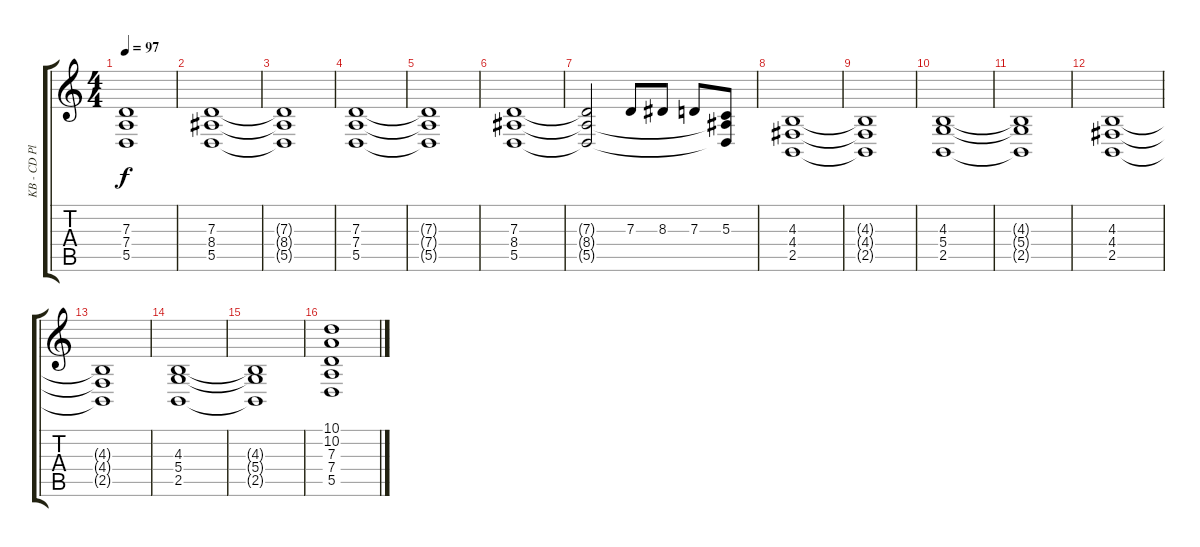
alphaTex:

\track ("KB - CD Player" "KB - CD Pl") {instrument synthstrings1}
\staff {score tabs}
\tuning (E4 B3 G3 D3 A2 E2) {hide}
\ts (4 4)
\tempo 97
\clef g2
\ks c
(7.3{t} 7.4{t} 5.5{t}).1{dy f} |
(7.3 8.4 5.5).1 |
(7.3{t} 8.4{t} 5.5{t}).1 |
(7.3 7.4 5.5).1 |
(7.3{t} 7.4{t} 5.5{t}).1 |
(7.3 8.4 5.5).1 |
(7.3{t} 8.4{t} 5.5{t}).2 7.3.8 8.3.8 7.3.8 (5.3 8.4{t} 5.5{t}).8 |
(4.3 4.4 2.5).1 |
(4.3{t} 4.4{t} 2.5{t}).1 |
(4.3 5.4 2.5).1 |
(4.3{t} 5.4{t} 2.5{t}).1 |
(4.3 4.4 2.5).1 |
(4.3{t} 4.4{t} 2.5{t}).1 |
(4.3 5.4 2.5).1 |
(4.3{t} 5.4{t} 2.5{t}).1 |
(10.1 10.2 7.3 7.4 5.5).1
